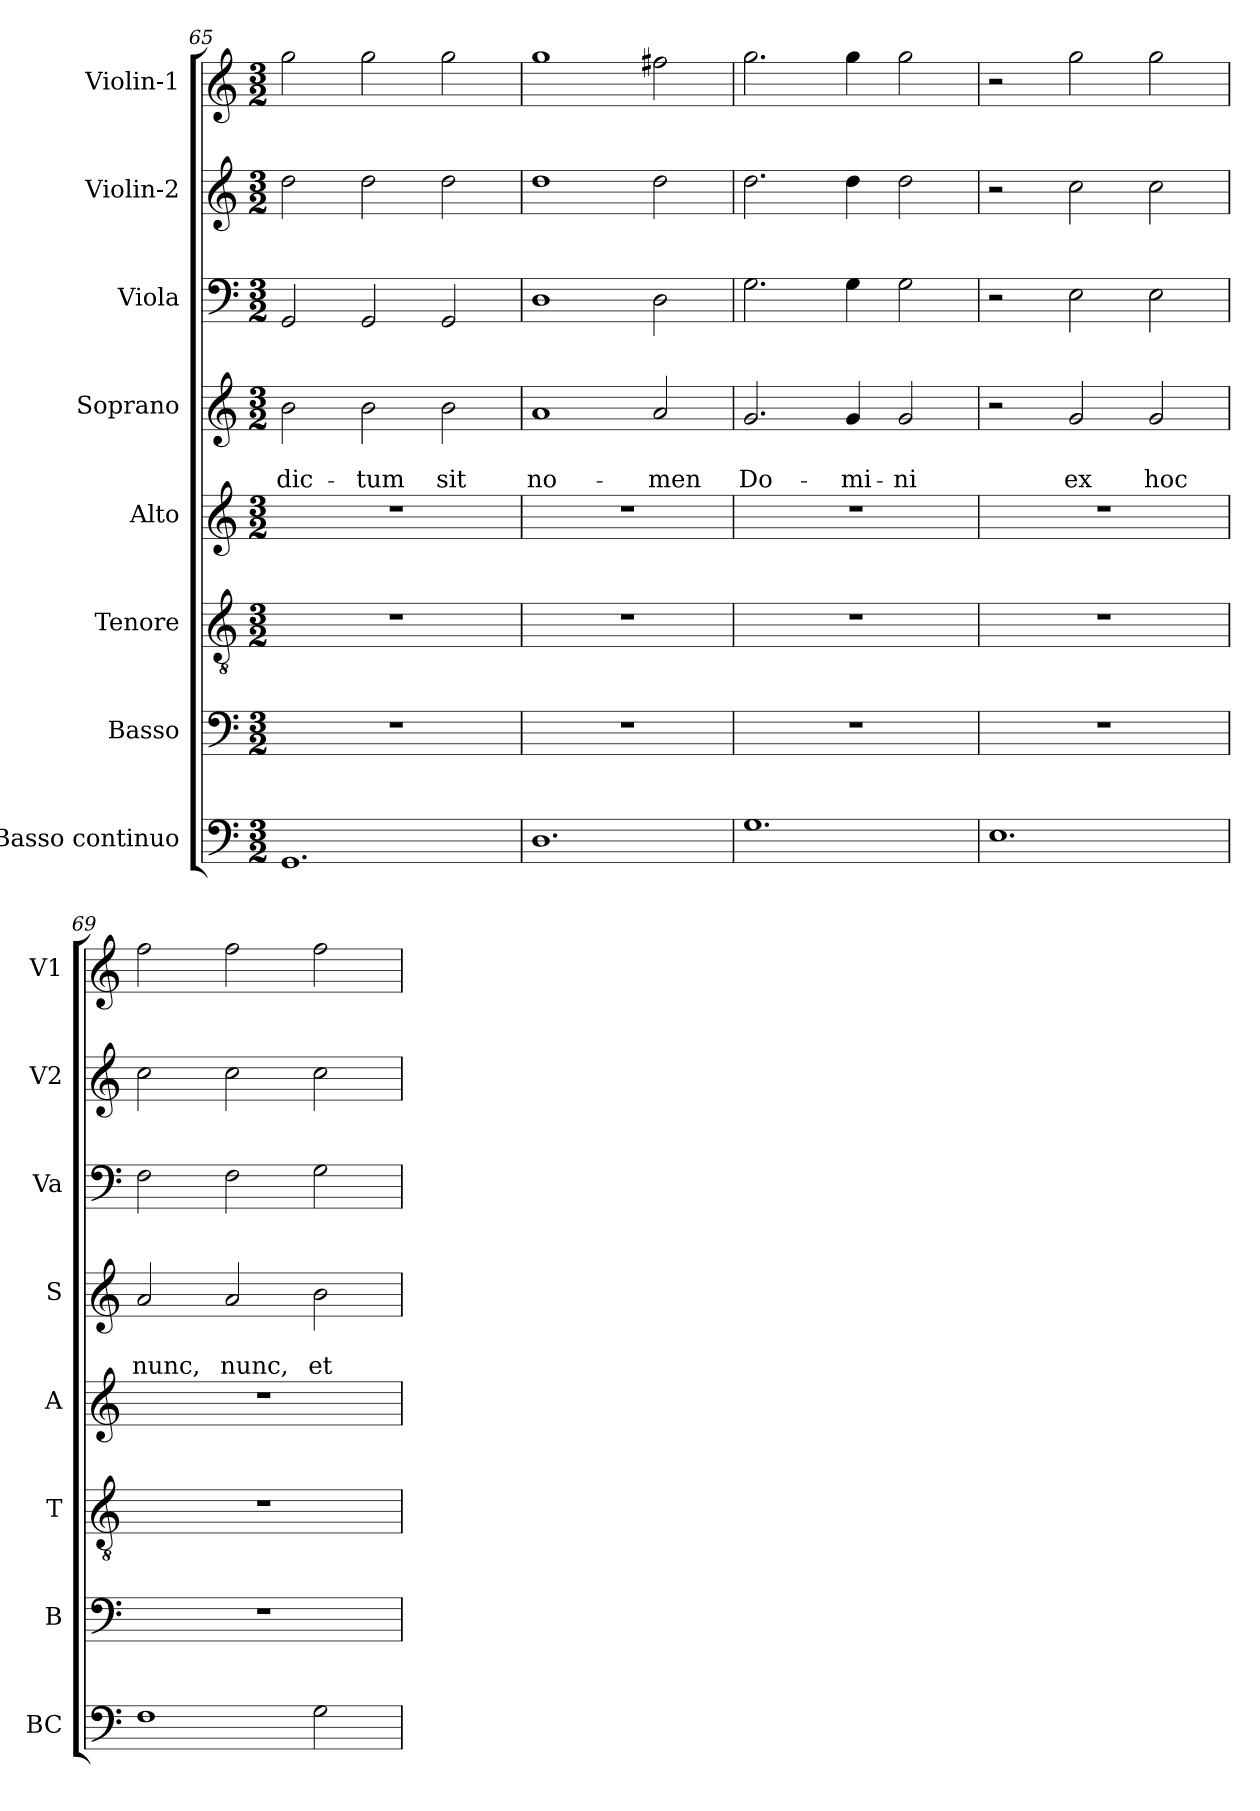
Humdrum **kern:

**kern	**kern	**kern	**kern	**kern	**text	**text	**kern	**kern	**kern
*part8	*part7	*part6	*part5	*part4	*part4	*part4	*part3	*part2	*part1
*staff8	*staff7	*staff6	*staff5	*staff4	*staff4	*staff4	*staff3	*staff2	*staff1
*I"Basso continuo	*I"Basso	*I"Tenore	*I"Alto	*I"Soprano	*	*	*I"Viola	*I"Violin-2	*I"Violin-1
*I'BC	*I'B	*I'T	*I'A	*I'S	*	*	*I'Va	*I'V2	*I'V1
!!LO:LB:g=z
*clefF4	*clefF4	*clefGv2	*clefG2	*clefG2	*	*	*clefF4	*clefG2	*clefG2
*k[]	*k[]	*k[]	*k[]	*k[]	*	*	*k[]	*k[]	*k[]
*C:	*C:	*C:	*C:	*C:	*	*	*C:	*C:	*C:
*M3/2	*M3/2	*M3/2	*M3/2	*M3/2	*	*	*M3/2	*M3/2	*M3/2
=65	=65	=65	=65	=65	=65	=65	=65	=65	=65
!	!	!	!	!	!	!LO:LY:b	!	!	!
1.GG	1.r	1.r	1.r	2b\	.	-dic-	2GG/	2dd\	2gg\
!	!	!	!	!	!	!LO:LY:b	!	!	!
.	.	.	.	2b\	.	-tum	2GG/	2dd\	2gg\
!	!	!	!	!	!	!LO:LY:b	!	!	!
.	.	.	.	2b\	.	sit	2GG/	2dd\	2gg\
=66	=66	=66	=66	=66	=66	=66	=66	=66	=66
!	!	!	!	!	!	!LO:LY:b	!	!	!
1.D	1.r	1.r	1.r	1a	.	no-	1D	1dd	1gg
!	!	!	!	!	!	!LO:LY:b	!	!	!
.	.	.	.	2a/	.	-men	2D\	2dd\	2ff#X\
=67	=67	=67	=67	=67	=67	=67	=67	=67	=67
!	!	!	!	!	!	!LO:LY:b	!	!	!
1.G	1.r	1.r	1.r	2.g/	.	Do-	2.G\	2.dd\	2.gg\
!	!	!	!	!	!	!LO:LY:b	!	!	!
.	.	.	.	4g/	.	-mi-	4G\	4dd\	4gg\
!	!	!	!	!	!	!LO:LY:b	!	!	!
.	.	.	.	2g/	.	-ni	2G\	2dd\	2gg\
=68	=68	=68	=68	=68	=68	=68	=68	=68	=68
1.E	1.r	1.r	1.r	2r	.	.	2r	2r	2r
!	!	!	!	!	!	!LO:LY:b	!	!	!
.	.	.	.	2g/	.	ex	2E\	2cc\	2gg\
!	!	!	!	!	!	!LO:LY:b	!	!	!
.	.	.	.	2g/	.	hoc	2E\	2cc\	2gg\
=69	=69	=69	=69	=69	=69	=69	=69	=69	=69
!	!	!	!	!	!	!LO:LY:b	!	!	!
1F	1.r	1.r	1.r	2a/	.	nunc,	2F\	2cc\	2ff\
!	!	!	!	!	!	!LO:LY:b	!	!	!
.	.	.	.	2a/	.	nunc,	2F\	2cc\	2ff\
!	!	!	!	!	!	!LO:LY:b	!	!	!
2G\	.	.	.	2b\	.	et	2G\	2cc\	2ff\
=	=	=	=	=	=	=	=	=	=
*-	*-	*-	*-	*-	*-	*-	*-	*-	*-
